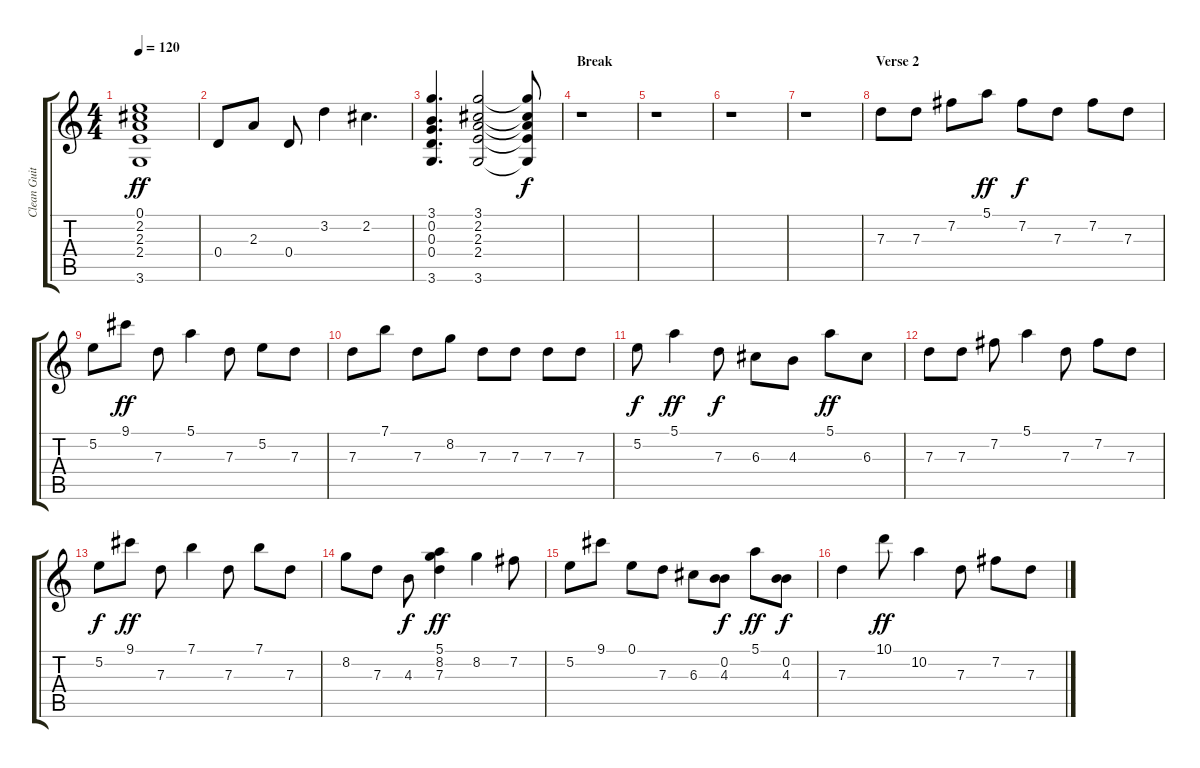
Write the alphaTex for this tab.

\track ("Clean Guitar 1" "Clean Guit") {instrument electricguitarclean}
\staff {score tabs}
\tuning (E4 B3 G3 D3 A2 E2) {hide}
\ts (4 4)
\tempo 120
\clef g2
\ks c
(0.1 2.2 2.3 2.4 3.6).1{dy ff} |
0.4.8 2.3.8 0.4.8 3.2.4 2.2.4{d} |
(3.1 0.2 0.3 0.4 3.6).4{d} (3.1 2.2 2.3 2.4 3.6).2 (3.1{t} 2.2{t} 2.3{t} 2.4{t} 3.6{t}).8{dy f} |
\section ("" "Break")
r.1 |
r.1 |
r.1 |
r.1 |
\section ("" "Verse 2")
7.3.8 7.3.8 7.2.8 5.1.8{dy ff} 7.2.8{dy f} 7.3.8 7.2.8 7.3.8 |
5.2.8 9.1.8{dy ff} 7.3.8 5.1.4 7.3.8 5.2.8 7.3.8 |
7.3.8 7.1.8 7.3.8 8.2.8 7.3.8 7.3.8 7.3.8 7.3.8 |
5.2.8{dy f} 5.1.4{dy ff} 7.3.8{dy f} 6.3.8 4.3.8 5.1.8{dy ff} 6.3.8 |
7.3.8 7.3.8 7.2.8 5.1.4 7.3.8 7.2.8 7.3.8 |
5.2.8{dy f} 9.1.8{dy ff} 7.3.8 7.1.4 7.3.8 7.1.8 7.3.8 |
8.2.8 7.3.8 4.3.8{dy f} (5.1 8.2 7.3).4{dy ff} 8.2.4 7.2.8 |
5.2.8 9.1.8 0.1.8 7.3.8 6.3.8 (0.2 4.3).8{dy f} 5.1.8{dy ff} (0.2 4.3).8{dy f} |
7.3.4 10.1.8{dy ff} 10.2.4 7.3.8 7.2.8 7.3.8
